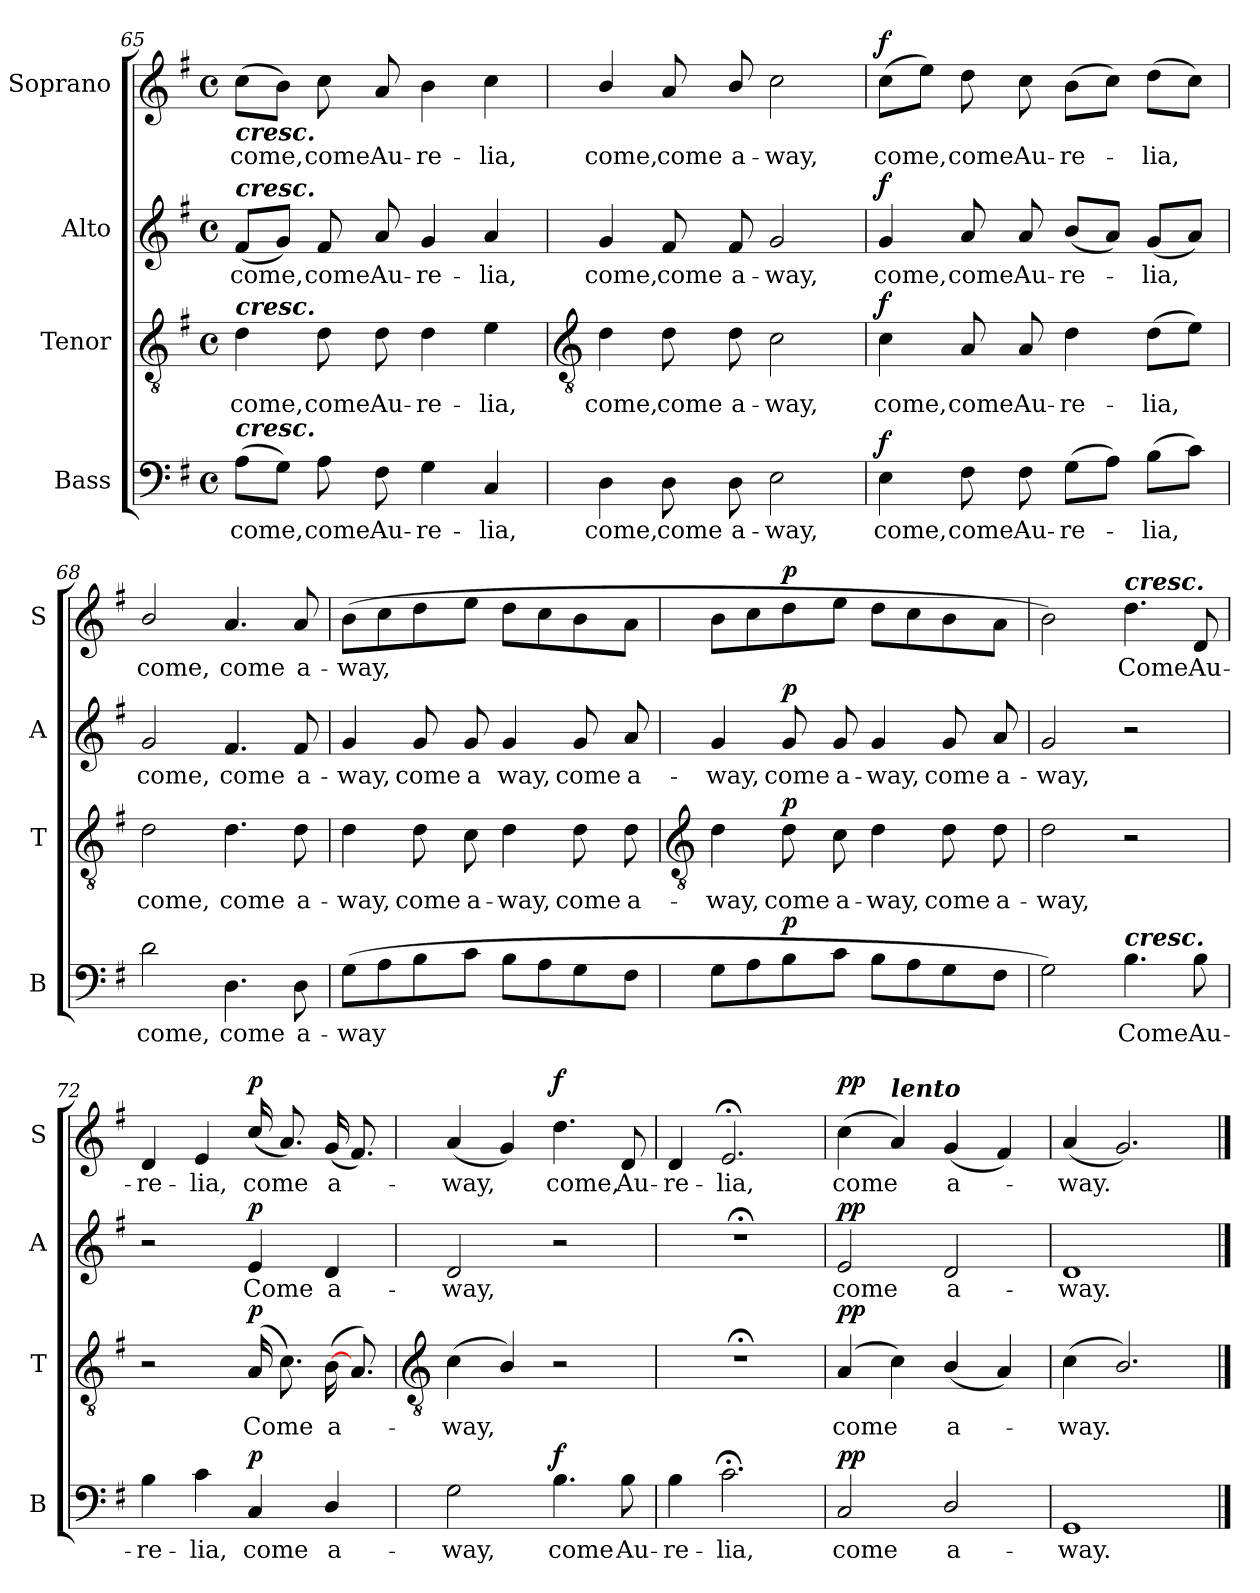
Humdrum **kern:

**kern	**text	**dynam	**kern	**text	**dynam	**kern	**text	**dynam	**kern	**text	**dynam
*part4	*part4	*part4	*part3	*part3	*part3	*part2	*part2	*part2	*part1	*part1	*part1
*staff4	*staff4	*staff4	*staff3	*staff3	*staff3	*staff2	*staff2	*staff2	*staff1	*staff1	*staff1
*I"Bass	*	*	*I"Tenor	*	*	*I"Alto	*	*	*I"Soprano	*	*
*I'B	*	*	*I'T	*	*	*I'A	*	*	*I'S	*	*
*clefF4	*	*	*clefGv2	*	*	*clefG2	*	*	*clefG2	*	*
*k[f#]	*	*	*k[f#]	*	*	*k[f#]	*	*	*k[f#]	*	*
*G:	*	*	*G:	*	*	*G:	*	*	*G:	*	*
*M4/4	*	*	*M4/4	*	*	*M4/4	*	*	*M4/4	*	*
*met(c)	*	*	*met(c)	*	*	*met(c)	*	*	*met(c)	*	*
=65	=65	=65	=65	=65	=65	=65	=65	=65	=65	=65	=65
!	!	!	!	!	!	!	!	!	!LO:TX:b:Bi:t=cresc.	!	!
!	!	!	!	!	!	!LO:TX:a:Bi:t=cresc.	!	!	!	!	!
!	!	!	!LO:TX:a:Bi:t=cresc.	!	!	!	!	!	!	!	!
!LO:TX:a:Bi:t=cresc.	!	!	!	!	!	!	!	!	!	!	!
!	!LO:LY:b	!	!	!LO:LY:b	!	!	!LO:LY:b	!	!	!LO:LY:b	!
(>8AL	come,	.	4d	come,	.	(<8f#/L	come,	.	(>8ccL	come,	.
8GJ)	.	.	.	.	.	8g\J)	.	.	8bJ)	.	.
!	!LO:LY:b	!	!	!LO:LY:b	!	!	!LO:LY:b	!	!	!LO:LY:b	!
8A	come	.	8d	come	.	8f#/	come	.	8cc	come	.
!	!LO:LY:b	!	!	!LO:LY:b	!	!	!LO:LY:b	!	!	!LO:LY:b	!
8F#	Au-	.	8d	Au-	.	8a/	Au-	.	8a	Au-	.
!	!LO:LY:b	!	!	!LO:LY:b	!	!	!LO:LY:b	!	!	!LO:LY:b	!
4G	-re-	.	4d	-re-	.	4g/	-re-	.	4b	-re-	.
!	!LO:LY:b	!	!	!LO:LY:b	!	!	!LO:LY:b	!	!	!LO:LY:b	!
4C	-lia,	.	4e	-lia,	.	4a/	-lia,	.	4cc	-lia,	.
!!LO:LB:g=z
=66	=66	=66	=66	=66	=66	=66	=66	=66	=66	=66	=66
*	*	*	*clefGv2	*	*	*	*	*	*	*	*
!	!LO:LY:b	!	!	!LO:LY:b	!	!	!LO:LY:b	!	!	!LO:LY:b	!
4D	come,	.	4d	come,	.	4g/	come,	.	4b/	come,	.
!	!LO:LY:b	!	!	!LO:LY:b	!	!	!LO:LY:b	!	!	!LO:LY:b	!
8D	come	.	8d	come	.	8f#/	come	.	8a	come	.
!	!LO:LY:b	!	!	!LO:LY:b	!	!	!LO:LY:b	!	!	!LO:LY:b	!
8D	a-	.	8d	a-	.	8f#/	a-	.	8b/	a-	.
!	!LO:LY:b	!	!	!LO:LY:b	!	!	!LO:LY:b	!	!	!LO:LY:b	!
2E	-way,	.	2c	-way,	.	2g/	-way,	.	2cc	-way,	.
=67	=67	=67	=67	=67	=67	=67	=67	=67	=67	=67	=67
!	!LO:LY:b	!LO:DY:b	!	!LO:LY:b	!LO:DY:b	!	!LO:LY:b	!LO:DY:b	!	!LO:LY:b	!LO:DY:b
4E	come,	f	4c	come,	f	4g/	come,	f	(>8ccL	come,	f
.	.	.	.	.	.	.	.	.	8eeJ)	.	.
!	!LO:LY:b	!	!	!LO:LY:b	!	!	!LO:LY:b	!	!	!LO:LY:b	!
8F#	come	.	8A	come	.	8a/	come	.	8dd	come	.
!	!LO:LY:b	!	!	!LO:LY:b	!	!	!LO:LY:b	!	!	!LO:LY:b	!
8F#	Au-	.	8A	Au-	.	8a/	Au-	.	8cc	Au-	.
!	!LO:LY:b	!	!	!LO:LY:b	!	!	!LO:LY:b	!	!	!LO:LY:b	!
(>8GL	-re-	.	4d	-re-	.	(<8b/L	-re-	.	(>8bL	-re-	.
8AJ)	.	.	.	.	.	8a\J)	.	.	8ccJ)	.	.
!	!LO:LY:b	!	!	!LO:LY:b	!	!	!LO:LY:b	!	!	!LO:LY:b	!
(>8BL	lia,	.	(>8dL	-lia,	.	(<8gL	lia,	.	(>8ddL	lia,	.
8cJ)	.	.	8eJ)	.	.	8aJ)	.	.	8ccJ)	.	.
=68	=68	=68	=68	=68	=68	=68	=68	=68	=68	=68	=68
!	!LO:LY:b	!	!	!LO:LY:b	!	!	!LO:LY:b	!	!	!LO:LY:b	!
2d	come,	.	2d	come,	.	2g/	come,	.	2b/	come,	.
!	!LO:LY:b	!	!	!LO:LY:b	!	!	!LO:LY:b	!	!	!LO:LY:b	!
4.D	come	.	4.d	come	.	4.f#/	come	.	4.a	come	.
!	!LO:LY:b	!	!	!LO:LY:b	!	!	!LO:LY:b	!	!	!LO:LY:b	!
8D	a-	.	8d	a-	.	8f#/	a-	.	8a	a-	.
=69	=69	=69	=69	=69	=69	=69	=69	=69	=69	=69	=69
!	!LO:LY:b	!	!	!LO:LY:b	!	!	!LO:LY:b	!	!	!LO:LY:b	!
(>8GL	-way	.	4d	-way,	.	4g	-way,	.	(>8bL	-way,	.
8A	.	.	.	.	.	.	.	.	8cc	.	.
!	!	!	!	!LO:LY:b	!	!	!LO:LY:b	!	!	!	!
8B	.	.	8d	come	.	8g	come	.	8dd	.	.
!	!	!	!	!LO:LY:b	!	!	!LO:LY:b	!	!	!	!
8cJ	.	.	8c	a-	.	8g	a	.	8eeJ	.	.
!	!	!	!	!LO:LY:b	!	!	!LO:LY:b	!	!	!	!
8BL	.	.	4d	-way,	.	4g	way,	.	8ddL	.	.
8A	.	.	.	.	.	.	.	.	8cc	.	.
!	!	!	!	!LO:LY:b	!	!	!LO:LY:b	!	!	!	!
8G	.	.	8d	come	.	8g	come	.	8b	.	.
!	!	!	!	!LO:LY:b	!	!	!LO:LY:b	!	!	!	!
8F#J	.	.	8d	a-	.	8a	a-	.	8aJ	.	.
!!LO:LB:g=z
=70	=70	=70	=70	=70	=70	=70	=70	=70	=70	=70	=70
*	*	*	*clefGv2	*	*	*	*	*	*	*	*
!	!	!	!	!LO:LY:b	!	!	!LO:LY:b	!	!	!	!
8GL	.	.	4d	-way,	.	4g	-way,	.	8bL	.	.
8A	.	.	.	.	.	.	.	.	8cc	.	.
!	!	!LO:DY:b	!	!LO:LY:b	!LO:DY:b	!	!LO:LY:b	!LO:DY:b	!	!	!LO:DY:b
8B	.	p	8d	come	p	8g	come	p	8dd	.	p
!	!	!	!	!LO:LY:b	!	!	!LO:LY:b	!	!	!	!
8cJ	.	.	8c	a-	.	8g	a-	.	8eeJ	.	.
!	!	!	!	!LO:LY:b	!	!	!LO:LY:b	!	!	!	!
8BL	.	.	4d	-way,	.	4g	-way,	.	8ddL	.	.
8A	.	.	.	.	.	.	.	.	8cc	.	.
!	!	!	!	!LO:LY:b	!	!	!LO:LY:b	!	!	!	!
8G	.	.	8d	come	.	8g	come	.	8b	.	.
!	!	!	!	!LO:LY:b	!	!	!LO:LY:b	!	!	!	!
8F#J	.	.	8d	a-	.	8a	a-	.	8aJ	.	.
=71	=71	=71	=71	=71	=71	=71	=71	=71	=71	=71	=71
!	!	!	!	!LO:LY:b	!	!	!LO:LY:b	!	!	!	!
2G)	.	.	2d	-way,	.	2g	-way,	.	2b)	.	.
!	!	!	!	!	!	!	!	!	!LO:TX:a:Bi:t=cresc.	!	!
!LO:TX:a:Bi:t=cresc.	!	!	!	!	!	!	!	!	!	!	!
!	!LO:LY:b	!	!	!	!	!	!	!	!	!LO:LY:b	!
4.B	Come	.	2r	.	.	2r	.	.	4.dd	Come	.
!	!LO:LY:b	!	!	!	!	!	!	!	!	!LO:LY:b	!
8B	Au-	.	.	.	.	.	.	.	8d	Au-	.
=72	=72	=72	=72	=72	=72	=72	=72	=72	=72	=72	=72
!	!LO:LY:b	!	!	!	!	!	!	!	!	!LO:LY:b	!
4B	-re-	.	2r	.	.	2r	.	.	4d	-re-	.
!	!LO:LY:b	!	!	!	!	!	!	!	!	!LO:LY:b	!
4c	-lia,	.	.	.	.	.	.	.	4e	-lia,	.
!	!LO:LY:b	!LO:DY:b	!	!LO:LY:b	!LO:DY:b	!	!LO:LY:b	!LO:DY:b	!	!LO:LY:b	!LO:DY:b
4C	come	p	(>16ALL	Come	p	4e	Come	p	(<16cc/LL	come	p
.	.	.	8.cJ)	.	.	.	.	.	8.a/J)	.	.
!	!LO:LY:b	!	!	!LO:LY:b	!	!	!LO:LY:b	!	!	!LO:LY:b	!
4D/	a-	.	(<[16BLL	a-	.	4d	a-	.	(<16gLL	a-	.
.	.	.	8.AJ)	.	.	.	.	.	8.f#J)	.	.
!!LO:LB:g=z
=73	=73	=73	=73	=73	=73	=73	=73	=73	=73	=73	=73
*	*	*	*clefGv2	*	*	*	*	*	*	*	*
!	!LO:LY:b	!	!	!LO:LY:b	!	!	!LO:LY:b	!	!	!LO:LY:b	!
2G	-way,	.	(<4c	way,	.	2d	-way,	.	(<4a	way,	.
.	.	.	4B/)	.	.	.	.	.	4g)	.	.
!	!LO:LY:b	!LO:DY:b	!	!	!	!	!	!	!	!LO:LY:b	!LO:DY:b
4.B	come	f	2r	.	.	2r	.	.	4.dd	come,	f
!	!LO:LY:b	!	!	!	!	!	!	!	!	!LO:LY:b	!
8B	Au-	.	.	.	.	.	.	.	8d	Au-	.
=74	=74	=74	=74	=74	=74	=74	=74	=74	=74	=74	=74
!	!LO:LY:b	!	!	!	!	!	!	!	!	!LO:LY:b	!
4B	-re-	.	1r;<	.	.	1r;<	.	.	4d	-re-	.
!	!LO:LY:b	!	!	!	!	!	!	!	!	!LO:LY:b	!
2.c;<	-lia,	.	.	.	.	.	.	.	2.e;<	-lia,	.
=75	=75	=75	=75	=75	=75	=75	=75	=75	=75	=75	=75
!	!LO:LY:b	!LO:DY:b	!	!LO:LY:b	!LO:DY:b	!	!LO:LY:b	!LO:DY:b	!	!LO:LY:b	!LO:DY:b
2C	come	pp	(<4A	come	pp	2e	come	pp	(<4cc	come	pp
!	!	!	!	!	!	!	!	!	!LO:TX:a:Bi:t=lento	!	!
.	.	.	4c)	.	.	.	.	.	4a)	.	.
!	!LO:LY:b	!	!	!LO:LY:b	!	!	!LO:LY:b	!	!	!LO:LY:b	!
2D/	a-	.	(<4B/	a-	.	2d	a-	.	(<4g	a-	.
.	.	.	4A)	.	.	.	.	.	4f#)	.	.
=76	=76	=76	=76	=76	=76	=76	=76	=76	=76	=76	=76
!	!LO:LY:b	!	!	!LO:LY:b	!	!	!LO:LY:b	!	!	!LO:LY:b	!
1GG	-way.	.	(<4c	way.	.	1d	-way.	.	(<4a	way.	.
.	.	.	2.B/)	.	.	.	.	.	2.g)	.	.
==	==	==	==	==	==	==	==	==	==	==	==
*-	*-	*-	*-	*-	*-	*-	*-	*-	*-	*-	*-
